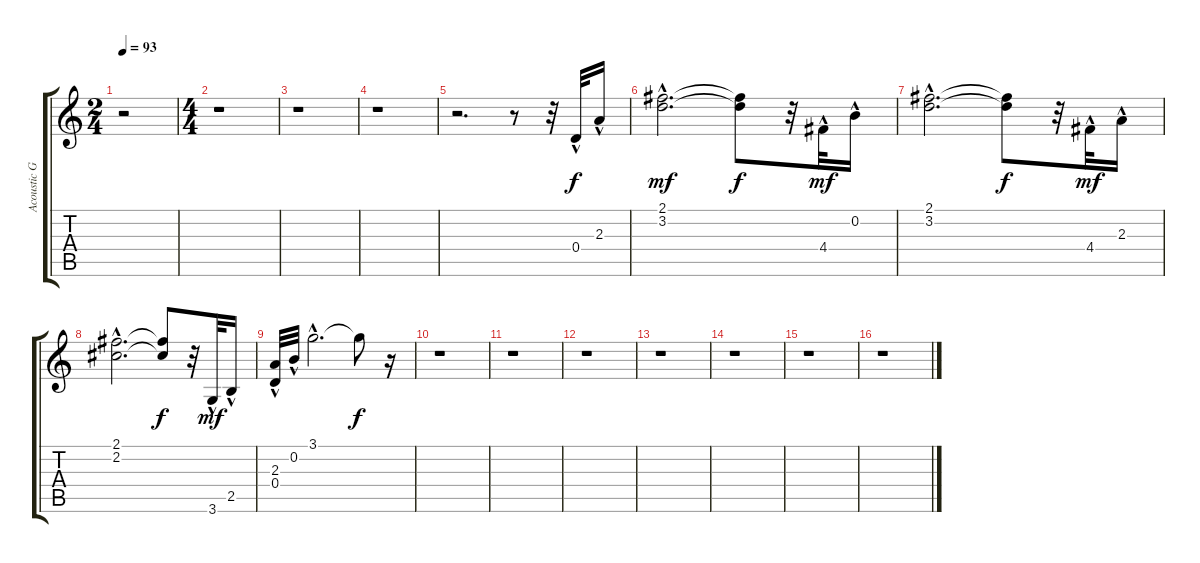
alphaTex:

\track ("Acoustic Guitar" "Acoustic G") {instrument acousticguitarsteel}
\staff {score tabs}
\tuning (E4 B3 G3 D3 A2 E2) {hide}
\ts (2 4)
\tempo 93
\clef g2
\ks c
r.2{dy f instrument acousticguitarsteel} |
\ts (4 4)
r.1 |
r.1 |
r.1 |
r.2{d} r.8 r.32 0.4{hac}.32 2.3{hac}.16 |
(2.1{hac} 3.2{hac}).2{d dy mf balance 16} (2.1{t} 3.2{t}).8{dy f} r.32 4.4{hac}.32{dy mf} 0.2{hac}.16 |
(2.1{hac} 3.2{hac}).2{d balance 0} (2.1{t} 3.2{t}).8{dy f} r.32 4.4{hac}.32{dy mf} 2.3{hac}.16 |
(2.1{hac} 2.2{hac}).2{d balance 16} (2.1{t} 2.2{t}).8{dy f} r.32 3.6{hac}.32{dy mf} 2.5{hac}.16 |
(2.3{hac} 0.4{hac}).32{balance 0} 0.2{hac}.32 3.1{hac}.2{d} 3.1{t}.8{dy f} r.16 |
r.1 |
r.1 |
r.1 |
r.1 |
r.1 |
r.1 |
r.1
